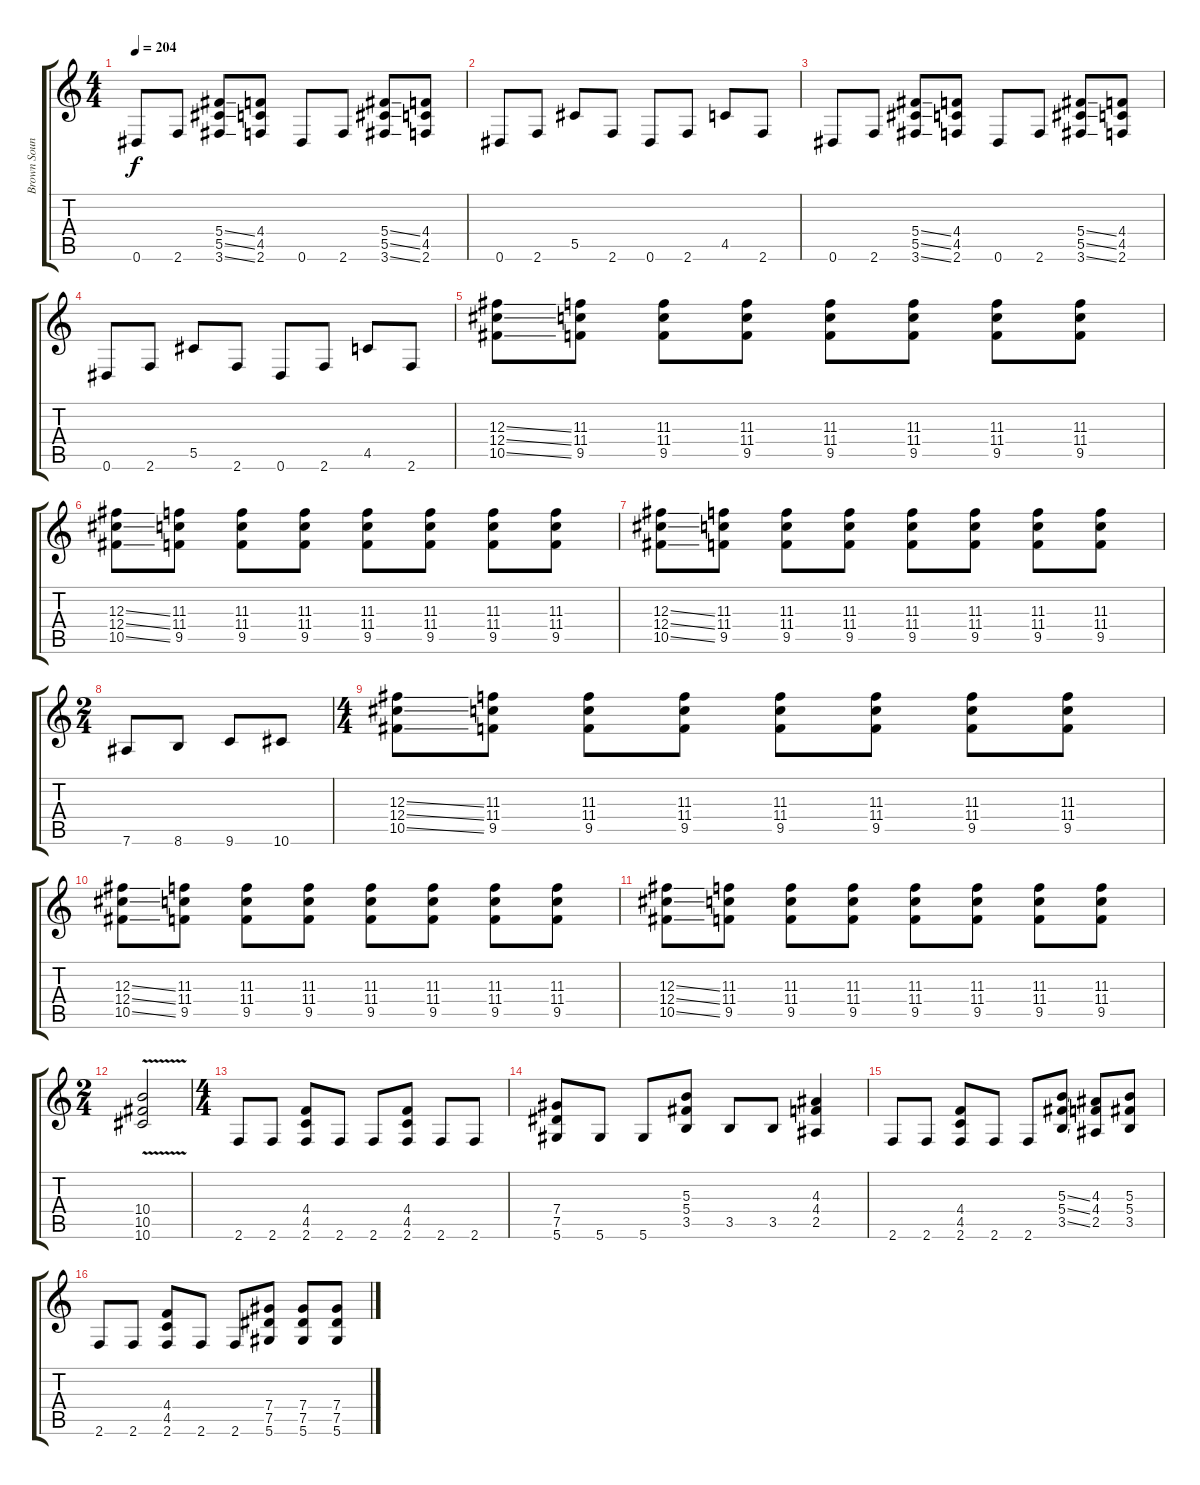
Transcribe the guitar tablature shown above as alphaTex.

\track ("Brown Sound" "Brown Soun") {instrument distortionguitar}
\staff {score tabs}
\tuning (Eb4 Bb3 Gb3 Db3 Ab2 Eb2) {hide}
\ts (4 4)
\tempo 204
\clef g2
\ks c
0.6.8{dy f} 2.6.8 (5.4{ss} 5.5{ss} 3.6{ss}).8 (4.4 4.5 2.6).8 0.6.8 2.6.8 (5.4{ss} 5.5{ss} 3.6{ss}).8 (4.4 4.5 2.6).8 |
0.6.8 2.6.8 5.5.8 2.6.8 0.6.8 2.6.8 4.5.8 2.6.8 |
0.6.8 2.6.8 (5.4{ss} 5.5{ss} 3.6{ss}).8 (4.4 4.5 2.6).8 0.6.8 2.6.8 (5.4{ss} 5.5{ss} 3.6{ss}).8 (4.4 4.5 2.6).8 |
0.6.8 2.6.8 5.5.8 2.6.8 0.6.8 2.6.8 4.5.8 2.6.8 |
(12.3{ss} 12.4{ss} 10.5{ss}).8 (11.3 11.4 9.5).8 (11.3 11.4 9.5).8 (11.3 11.4 9.5).8 (11.3 11.4 9.5).8 (11.3 11.4 9.5).8 (11.3 11.4 9.5).8 (11.3 11.4 9.5).8 |
(12.3{ss} 12.4{ss} 10.5{ss}).8 (11.3 11.4 9.5).8 (11.3 11.4 9.5).8 (11.3 11.4 9.5).8 (11.3 11.4 9.5).8 (11.3 11.4 9.5).8 (11.3 11.4 9.5).8 (11.3 11.4 9.5).8 |
(12.3{ss} 12.4{ss} 10.5{ss}).8 (11.3 11.4 9.5).8 (11.3 11.4 9.5).8 (11.3 11.4 9.5).8 (11.3 11.4 9.5).8 (11.3 11.4 9.5).8 (11.3 11.4 9.5).8 (11.3 11.4 9.5).8 |
\ts (2 4)
7.6.8 8.6.8 9.6.8 10.6.8 |
\ts (4 4)
(12.3{ss} 12.4{ss} 10.5{ss}).8 (11.3 11.4 9.5).8 (11.3 11.4 9.5).8 (11.3 11.4 9.5).8 (11.3 11.4 9.5).8 (11.3 11.4 9.5).8 (11.3 11.4 9.5).8 (11.3 11.4 9.5).8 |
(12.3{ss} 12.4{ss} 10.5{ss}).8 (11.3 11.4 9.5).8 (11.3 11.4 9.5).8 (11.3 11.4 9.5).8 (11.3 11.4 9.5).8 (11.3 11.4 9.5).8 (11.3 11.4 9.5).8 (11.3 11.4 9.5).8 |
(12.3{ss} 12.4{ss} 10.5{ss}).8 (11.3 11.4 9.5).8 (11.3 11.4 9.5).8 (11.3 11.4 9.5).8 (11.3 11.4 9.5).8 (11.3 11.4 9.5).8 (11.3 11.4 9.5).8 (11.3 11.4 9.5).8 |
\ts (2 4)
(10.4{v} 10.5{v} 10.6{v}).2 |
\ts (4 4)
2.6.8 2.6.8 (4.4 4.5 2.6).8 2.6.8 2.6.8 (4.4 4.5 2.6).8 2.6.8 2.6.8 |
(7.4 7.5 5.6).8 5.6.8 5.6.8 (5.3 5.4 3.5).8 3.5.8 3.5.8 (4.3 4.4 2.5).4 |
2.6.8 2.6.8 (4.4 4.5 2.6).8 2.6.8 2.6.8 (5.3{ss} 5.4{ss} 3.5{ss}).8 (4.3 4.4 2.5).8 (5.3 5.4 3.5).8 |
2.6.8 2.6.8 (4.4 4.5 2.6).8 2.6.8 2.6.8 (7.4 7.5 5.6).8 (7.4 7.5 5.6).8 (7.4 7.5 5.6).8
